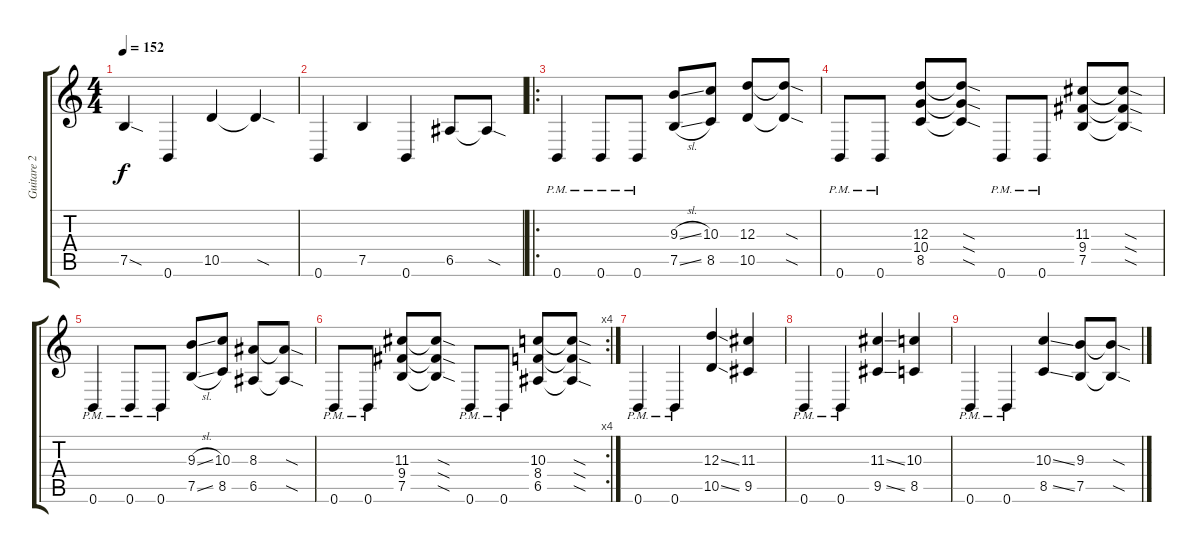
\track ("Guitare 2" "Guitare 2") {instrument distortionguitar}
\staff {score tabs}
\tuning (B3 Gb3 D3 A2 E2 B1) {hide}
\ts (4 4)
\tempo 152
\clef g2
\ks c
7.5{sod t}.4{dy f} 0.6.4 10.5.4 10.5{sod t}.4 |
0.6.4 7.5.4 0.6.4 6.5.8 6.5{sod t}.8 |
\ro
0.6{pm}.4 0.6{pm}.8 0.6{pm}.8 (9.3{sl} 7.5{sl}).8 (10.3 8.5).8 (12.3 10.5).8 (12.3{sod t} 10.5{sod t}).8 |
0.6{pm}.8 0.6{pm}.8 (12.3 10.4 8.5).8 (12.3{sod t} 10.4{sod t} 8.5{sod t}).8 0.6{pm}.8 0.6{pm}.8 (11.3 9.4 7.5).8 (11.3{sod t} 9.4{sod t} 7.5{sod t}).8 |
0.6{pm}.4 0.6{pm}.8 0.6{pm}.8 (9.3{sl} 7.5{sl}).8 (10.3 8.5).8 (8.3 6.5).8 (8.3{sod t} 6.5{sod t}).8 |
\rc 4
0.6{pm}.8 0.6{pm}.8 (11.3 9.4 7.5).8 (11.3{sod t} 9.4{sod t} 7.5{sod t}).8 0.6{pm}.8 0.6{pm}.8 (10.3 8.4 6.5).8 (10.3{sod t} 8.4{sod t} 6.5{sod t}).8 |
0.6{pm}.4 0.6{pm}.4 (12.3{ss} 10.5{ss}).4 (11.3 9.5).4 |
0.6{pm}.4 0.6{pm}.4 (11.3{ss} 9.5{ss}).4 (10.3 8.5).4 |
0.6{pm}.4 0.6{pm}.4 (10.3{ss} 8.5{ss}).4 (9.3 7.5).8 (9.3{sod t} 7.5{sod t}).8
